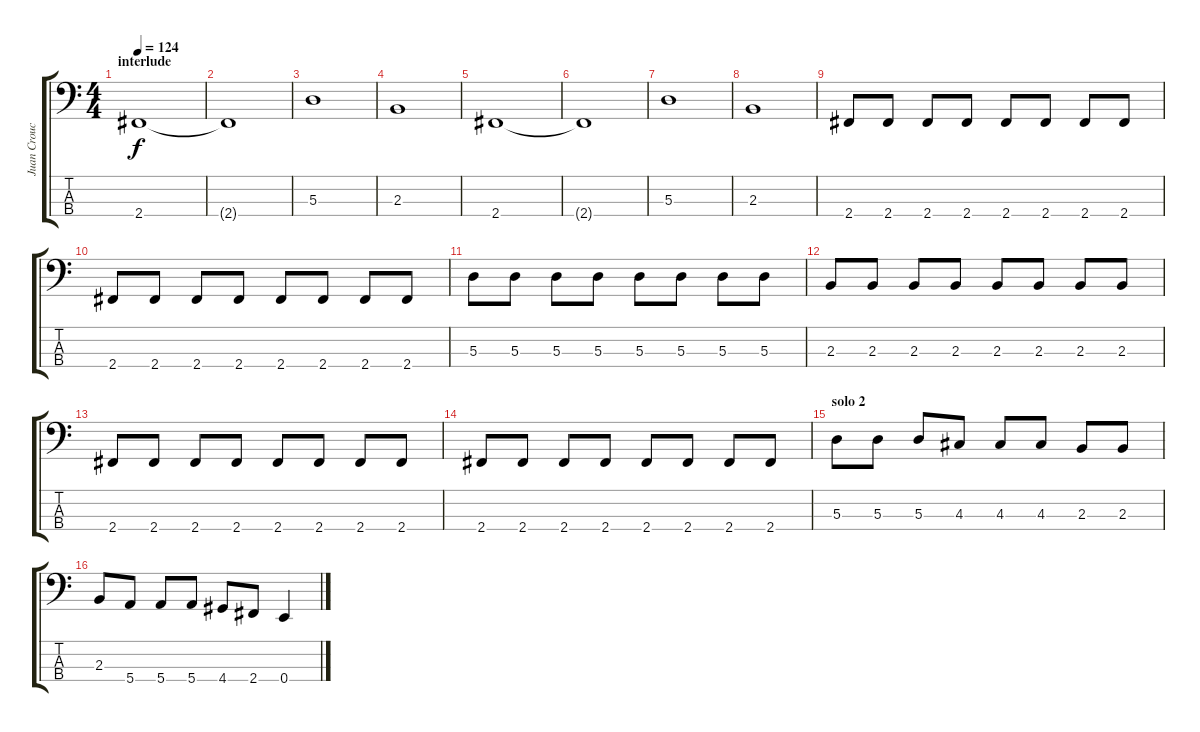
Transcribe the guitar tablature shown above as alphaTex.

\track ("Juan Croucier" "Juan Crouc") {instrument electricbasspick}
\staff {score tabs}
\tuning (G2 D2 A1 E1) {hide}
\ts (4 4)
\section ("" "interlude")
\tempo 124
\clef f4
\ks c
2.4.1{dy f} |
2.4{t}.1 |
5.3.1 |
2.3.1 |
2.4.1 |
2.4{t}.1 |
5.3.1 |
2.3.1 |
2.4.8 2.4.8 2.4.8 2.4.8 2.4.8 2.4.8 2.4.8 2.4.8 |
2.4.8 2.4.8 2.4.8 2.4.8 2.4.8 2.4.8 2.4.8 2.4.8 |
5.3.8 5.3.8 5.3.8 5.3.8 5.3.8 5.3.8 5.3.8 5.3.8 |
2.3.8 2.3.8 2.3.8 2.3.8 2.3.8 2.3.8 2.3.8 2.3.8 |
2.4.8 2.4.8 2.4.8 2.4.8 2.4.8 2.4.8 2.4.8 2.4.8 |
2.4.8 2.4.8 2.4.8 2.4.8 2.4.8 2.4.8 2.4.8 2.4.8 |
\section ("" "solo 2")
5.3.8 5.3.8 5.3.8 4.3.8 4.3.8 4.3.8 2.3.8 2.3.8 |
2.3.8 5.4.8 5.4.8 5.4.8 4.4.8 2.4.8 0.4.4
